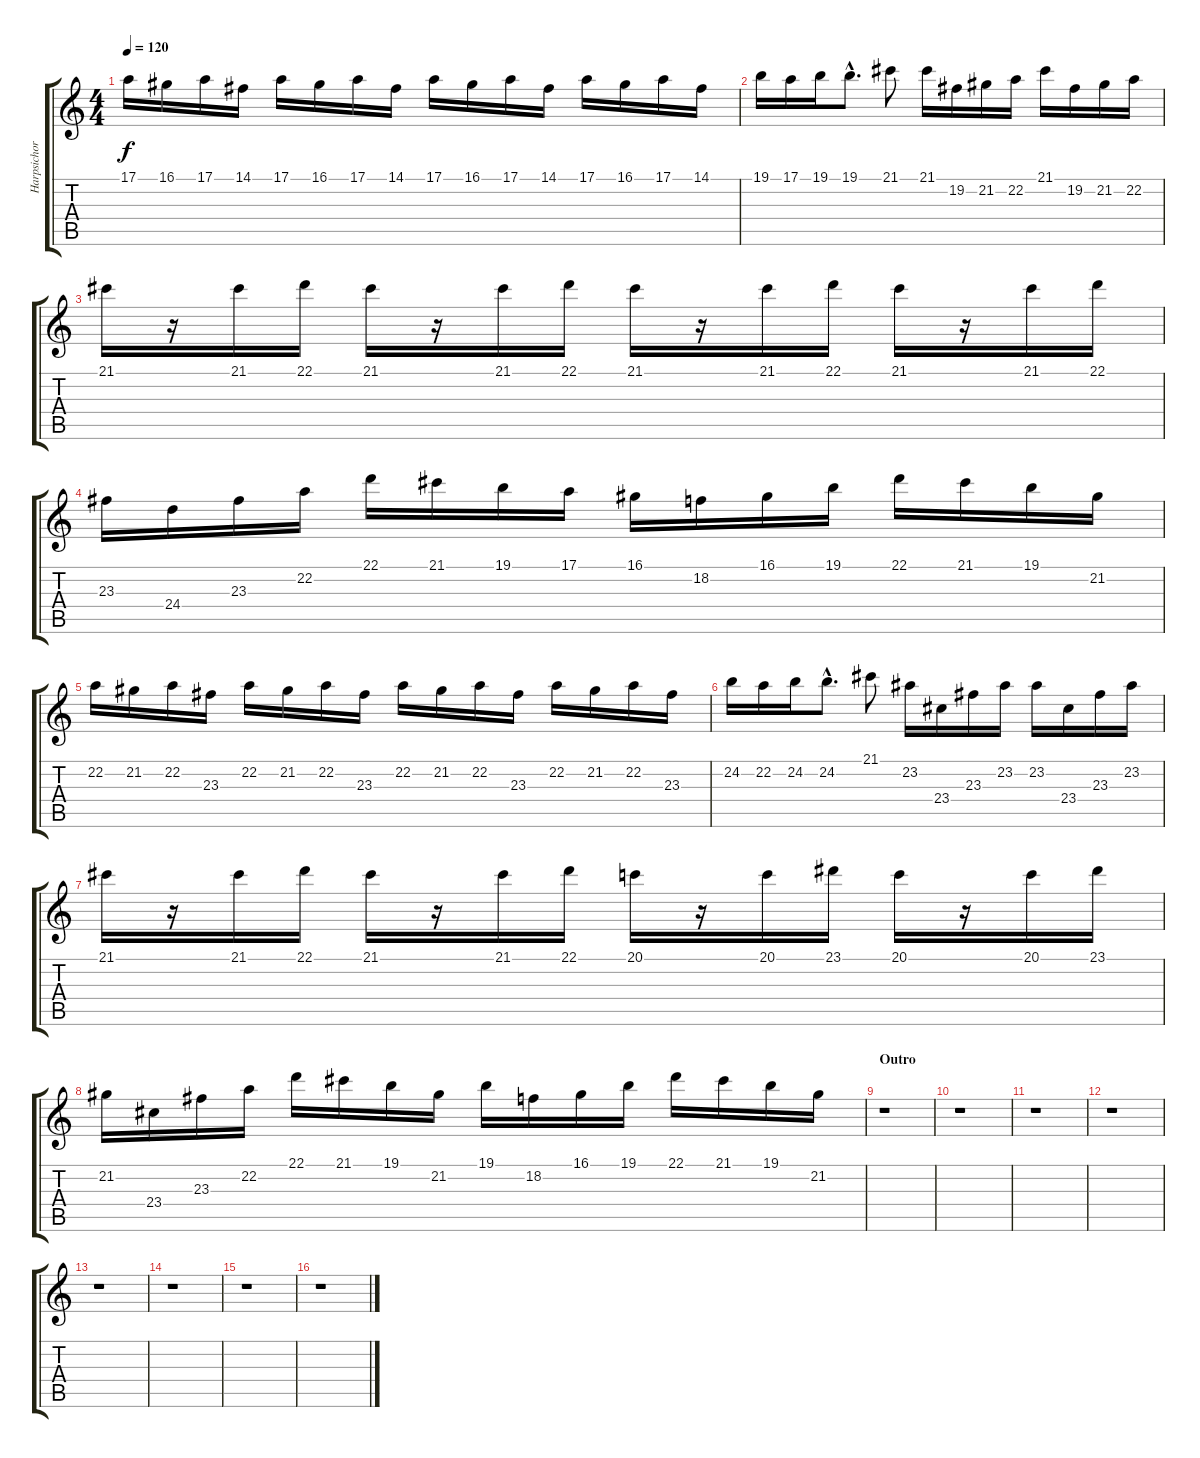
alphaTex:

\track ("Harpsichord" "Harpsichor") {instrument harpsichord}
\staff {score tabs}
\tuning (E4 B3 G3 D3 A2 E2) {hide}
\ts (4 4)
\tempo 120
\clef g2
\ks c
17.1.16{dy f} 16.1.16 17.1.16 14.1.16 17.1.16 16.1.16 17.1.16 14.1.16 17.1.16 16.1.16 17.1.16 14.1.16 17.1.16 16.1.16 17.1.16 14.1.16 |
19.1.16 17.1.16 19.1.16 19.1{hac}.8{d} 21.1.8 21.1.16 19.2.16 21.2.16 22.2.16 21.1.16 19.2.16 21.2.16 22.2.16 |
21.1.16 r.16 21.1.16 22.1.16 21.1.16 r.16 21.1.16 22.1.16 21.1.16 r.16 21.1.16 22.1.16 21.1.16 r.16 21.1.16 22.1.16 |
23.3.16 24.4.16 23.3.16 22.2.16 22.1.16 21.1.16 19.1.16 17.1.16 16.1.16 18.2.16 16.1.16 19.1.16 22.1.16 21.1.16 19.1.16 21.2.16 |
22.2.16 21.2.16 22.2.16 23.3.16 22.2.16 21.2.16 22.2.16 23.3.16 22.2.16 21.2.16 22.2.16 23.3.16 22.2.16 21.2.16 22.2.16 23.3.16 |
24.2.16 22.2.16 24.2.16 24.2{hac}.8{d} 21.1.8 23.2.16 23.4.16 23.3.16 23.2.16 23.2.16 23.4.16 23.3.16 23.2.16 |
21.1.16 r.16 21.1.16 22.1.16 21.1.16 r.16 21.1.16 22.1.16 20.1.16 r.16 20.1.16 23.1.16 20.1.16 r.16 20.1.16 23.1.16 |
21.2.16 23.4.16 23.3.16 22.2.16 22.1.16 21.1.16 19.1.16 21.2.16 19.1.16 18.2.16 16.1.16 19.1.16 22.1.16 21.1.16 19.1.16 21.2.16 |
\section ("" "Outro")
r.1 |
r.1 |
r.1 |
r.1 |
r.1 |
r.1 |
r.1 |
r.1
